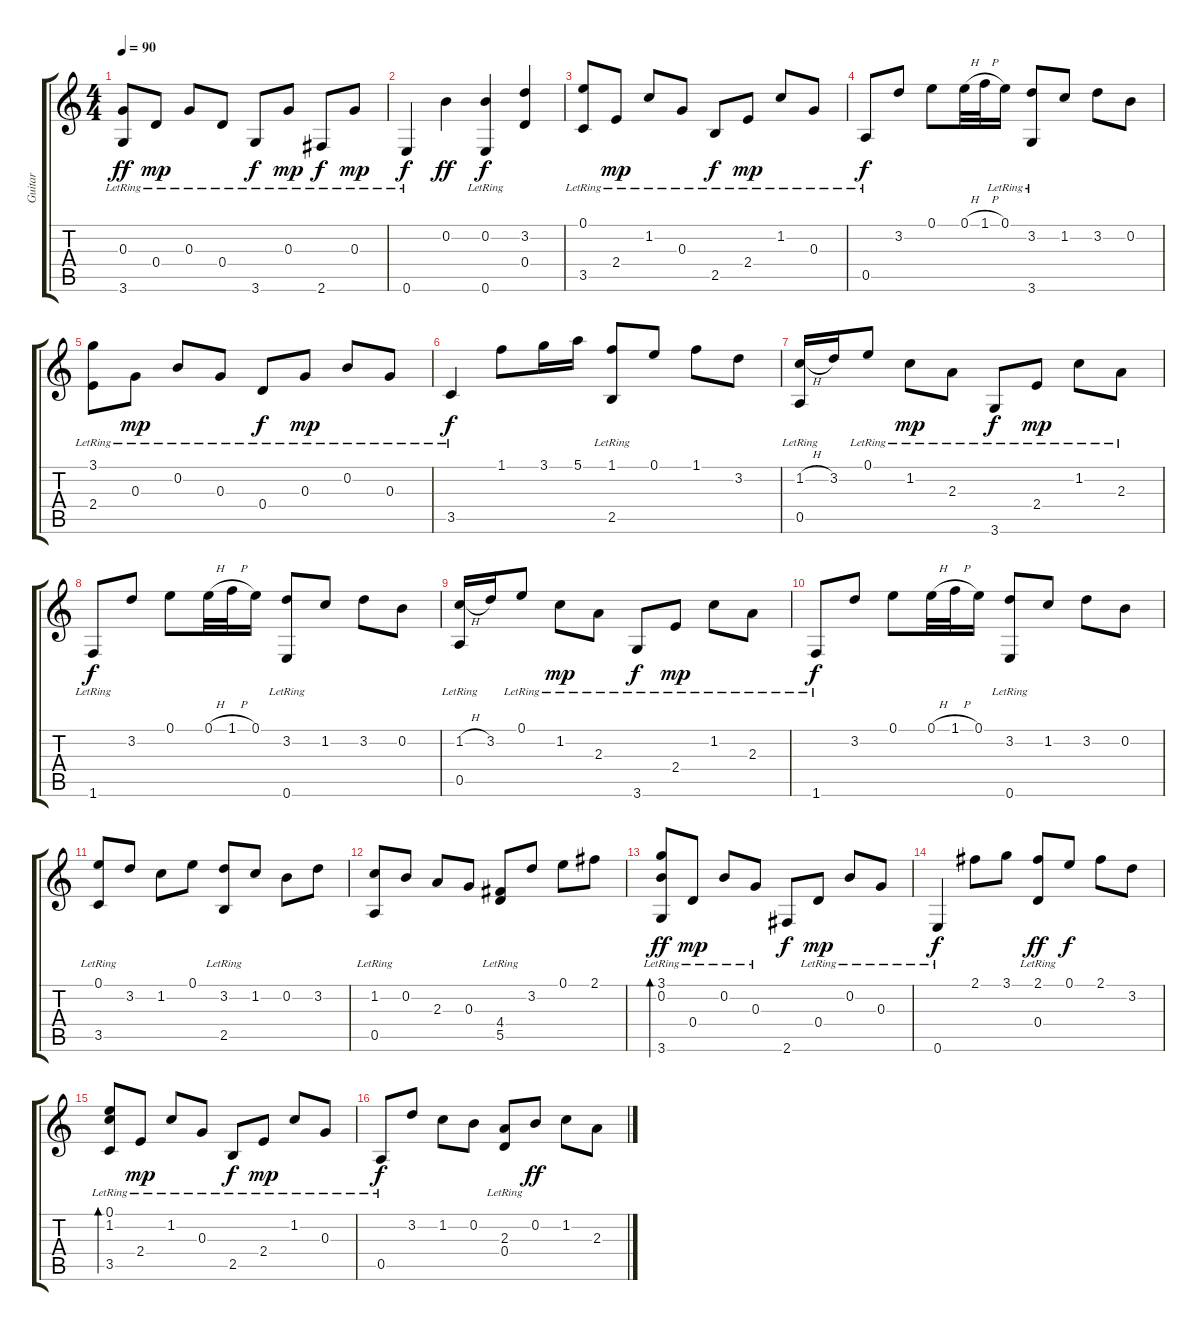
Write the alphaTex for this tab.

\track ("Guitar " "Guitar ") {instrument acousticguitarsteel}
\staff {score tabs}
\tuning (E4 B3 G3 D3 A2 E2) {hide}
\ts (4 4)
\tempo 90
\clef g2
\ks c
(0.3{lr} 3.6{lr}).8{dy ff} 0.4{lr}.8{dy mp} 0.3{lr}.8 0.4{lr}.8 3.6{lr}.8{dy f} 0.3{lr}.8{dy mp} 2.6{lr}.8{dy f} 0.3{lr}.8{dy mp} |
0.6{lr}.4{dy f} 0.2.4{dy ff} (0.2 0.6{lr}).4{dy f} (3.2 0.4).4 |
(0.1{lr} 3.5{lr}).8 2.4{lr}.8{dy mp} 1.2{lr}.8 0.3{lr}.8 2.5{lr}.8{dy f} 2.4{lr}.8{dy mp} 1.2{lr}.8 0.3{lr}.8 |
0.5{lr}.8{dy f} 3.2.8 0.1.8 0.1{h}.32 1.1{h}.32 0.1{lr}.16 (3.2 3.6{lr}).8 1.2.8 3.2.8 0.2.8 |
(3.1{lr} 2.4{lr}).8 0.3{lr}.8{dy mp} 0.2{lr}.8 0.3{lr}.8 0.4{lr}.8{dy f} 0.3{lr}.8{dy mp} 0.2{lr}.8 0.3{lr}.8 |
3.5{lr}.4{dy f} 1.1.8 3.1.16 5.1.16 (1.1 2.5{lr}).8 0.1.8 1.1.8 3.2.8 |
(1.2{h} 0.5{lr}).16 3.2.16 0.1{lr}.8 1.2{lr}.8{dy mp} 2.3{lr}.8 3.6{lr}.8{dy f} 2.4{lr}.8{dy mp} 1.2{lr}.8 2.3{lr}.8 |
1.6{lr}.8{dy f} 3.2.8 0.1.8 0.1{h}.32 1.1{h}.32 0.1.16 (3.2 0.6{lr}).8 1.2.8 3.2.8 0.2.8 |
(1.2{h} 0.5{lr}).16 3.2.16 0.1{lr}.8 1.2{lr}.8{dy mp} 2.3{lr}.8 3.6{lr}.8{dy f} 2.4{lr}.8{dy mp} 1.2{lr}.8 2.3{lr}.8 |
1.6{lr}.8{dy f} 3.2.8 0.1.8 0.1{h}.32 1.1{h}.32 0.1.16 (3.2 0.6{lr}).8 1.2.8 3.2.8 0.2.8 |
(0.1 3.5{lr}).8 3.2.8 1.2.8 0.1.8 (3.2 2.5{lr}).8 1.2.8 0.2.8 3.2.8 |
(1.2 0.5{lr}).8 0.2.8 2.3.8 0.3.8 (4.4 5.5{lr}).8 3.2.8 0.1.8 2.1.8 |
(3.1{lr} 0.2 3.6{lr}).8{bd 120 dy ff} 0.4{lr}.8{dy mp} 0.2{lr}.8 0.3{lr}.8 2.6.8{dy f} 0.4{lr}.8{dy mp} 0.2{lr}.8 0.3{lr}.8 |
0.6{lr}.4{dy f} 2.1.8 3.1.8 (2.1 0.4{lr}).8{dy ff} 0.1.8{dy f} 2.1.8 3.2.8 |
(0.1{lr} 1.2 3.5{lr}).8{bd 120} 2.4{lr}.8{dy mp} 1.2{lr}.8 0.3{lr}.8 2.5{lr}.8{dy f} 2.4{lr}.8{dy mp} 1.2{lr}.8 0.3{lr}.8 |
0.5{lr}.8{dy f} 3.2.8 1.2.8 0.2.8 (2.3 0.4{lr}).8 0.2.8{dy ff} 1.2.8 2.3.8
